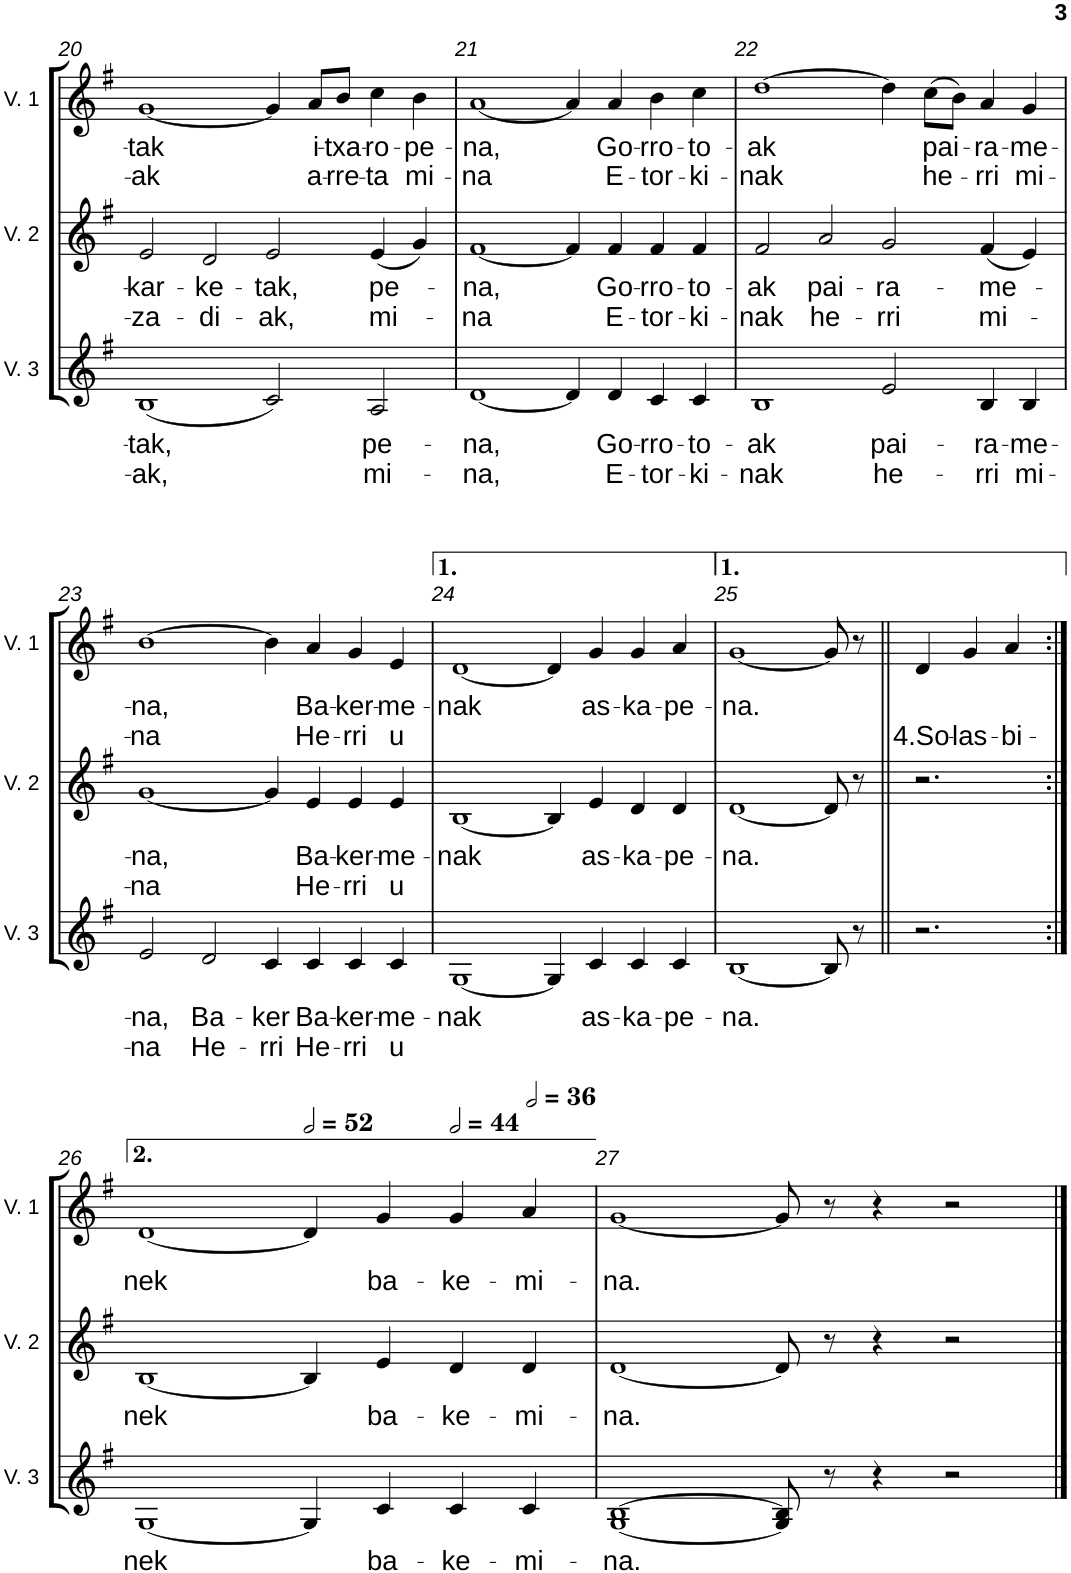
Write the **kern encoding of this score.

**kern	**text	**text	**kern	**text	**text	**kern	**text	**text
*part3	*part3	*part3	*part2	*part2	*part2	*part1	*part1	*part1
*staff3	*staff3	*staff3	*staff2	*staff2	*staff2	*staff1	*staff1	*staff1
*I"Voix 3	*	*	*I"Voix 2	*	*	*I"Voix 1	*	*
*I'V. 3	*	*	*I'V. 2	*	*	*I'V. 1	*	*
!!LO:PB:g=z
*clefG2	*	*	*clefG2	*	*	*clefG2	*	*
*k[f#]	*	*	*k[f#]	*	*	*k[f#]	*	*
*M4/2	*	*	*M4/2	*	*	*M4/2	*	*
=20	=20	=20	=20	=20	=20	=20	=20	=20
!	!LO:LY:b	!LO:LY:b	!	!LO:LY:b	!LO:LY:b	!	!LO:LY:b	!LO:LY:b
(1B	-tak,	-ak,	2e/	-kar-	-za-	[1g	-tak	-ak
!	!	!	!	!LO:LY:b	!LO:LY:b	!	!	!
.	.	.	2d/	-ke-	-di-	.	.	.
!	!	!	!	!LO:LY:b	!LO:LY:b	!	!	!
2c/)	.	.	2e/	-tak,	-ak,	4g/]	.	.
!	!	!	!	!	!	!	!LO:LY:b	!LO:LY:b
.	.	.	.	.	.	8a/L	i-	a-
!	!	!	!	!	!	!	!LO:LY:b	!LO:LY:b
.	.	.	.	.	.	8b/J	-txa-	-rre-
!	!LO:LY:b	!LO:LY:b	!	!LO:LY:b	!LO:LY:b	!	!LO:LY:b	!LO:LY:b
2A/	-pe-	mi-	(4e/	-pe-	mi-	4cc\	-ro-	-ta
!	!	!	!	!	!	!	!LO:LY:b	!LO:LY:b
.	.	.	4g/)	.	.	4b\	-pe-	mi-
=21	=21	=21	=21	=21	=21	=21	=21	=21
!	!LO:LY:b	!LO:LY:b	!	!LO:LY:b	!LO:LY:b	!	!LO:LY:b	!LO:LY:b
[1d	-na,	-na,	[1f#	-na,	-na	[1a	-na,	-na
4d/]	.	.	4f#/]	.	.	4a/]	.	.
!	!LO:LY:b	!LO:LY:b	!	!LO:LY:b	!LO:LY:b	!	!LO:LY:b	!LO:LY:b
4d/	Go-	E-	4f#/	Go-	E-	4a/	Go-	E-
!	!LO:LY:b	!LO:LY:b	!	!LO:LY:b	!LO:LY:b	!	!LO:LY:b	!LO:LY:b
4c/	-rro-	-tor-	4f#/	-rro-	-tor-	4b\	-rro-	-tor-
!	!LO:LY:b	!LO:LY:b	!	!LO:LY:b	!LO:LY:b	!	!LO:LY:b	!LO:LY:b
4c/	-to-	-ki-	4f#/	-to-	-ki-	4cc\	-to-	-ki-
=22	=22	=22	=22	=22	=22	=22	=22	=22
!	!LO:LY:b	!LO:LY:b	!	!LO:LY:b	!LO:LY:b	!	!LO:LY:b	!LO:LY:b
1B	-ak	-nak	2f#/	-ak	-nak	[1dd	-ak	-nak
!	!	!	!	!LO:LY:b	!LO:LY:b	!	!	!
.	.	.	2a/	pai-	he-	.	.	.
!	!LO:LY:b	!LO:LY:b	!	!LO:LY:b	!LO:LY:b	!	!	!
2e/	pai-	he-	2g/	-ra-	-rri	4dd\]	.	.
!	!	!	!	!	!	!	!LO:LY:b	!LO:LY:b
.	.	.	.	.	.	(8cc\L	pai-	he-
.	.	.	.	.	.	8b\J)	.	.
!	!LO:LY:b	!LO:LY:b	!	!LO:LY:b	!LO:LY:b	!	!LO:LY:b	!LO:LY:b
4B/	-ra-	-rri	(4f#/	-me-	mi-	4a/	-ra-	-rri
!	!LO:LY:b	!LO:LY:b	!	!	!	!	!LO:LY:b	!LO:LY:b
4B/	-me-	mi-	4e/)	.	.	4g/	-me-	mi-
!!LO:LB:g=z
=23	=23	=23	=23	=23	=23	=23	=23	=23
!	!LO:LY:b	!LO:LY:b	!	!LO:LY:b	!LO:LY:b	!	!LO:LY:b	!LO:LY:b
2e/	-na,	-na	[1g	-na,	-na	[1b	-na,	-na
!	!LO:LY:b	!LO:LY:b	!	!	!	!	!	!
2d/	Ba-	He-	.	.	.	.	.	.
!	!LO:LY:b	!LO:LY:b	!	!	!	!	!	!
4c/	-ker	-rri	4g/]	.	.	4b\]	.	.
!	!LO:LY:b	!LO:LY:b	!	!LO:LY:b	!LO:LY:b	!	!LO:LY:b	!LO:LY:b
4c/	Ba-	He-	4e/	Ba-	He-	4a/	Ba-	He-
!	!LO:LY:b	!LO:LY:b	!	!LO:LY:b	!LO:LY:b	!	!LO:LY:b	!LO:LY:b
4c/	-ker-	-rri	4e/	-ker-	-rri	4g/	-ker-	-rri
!	!LO:LY:b	!LO:LY:b	!	!LO:LY:b	!LO:LY:b	!	!LO:LY:b	!LO:LY:b
4c/	-me-	u	4e/	-me-	u	4e/	-me-	u
=24	=24	=24	=24	=24	=24	=24	=24	=24
!	!LO:LY:b	!	!	!LO:LY:b	!	!	!LO:LY:b	!
[1G	-nak	.	[1B	-nak	.	[1d	-nak	.
4G/]	.	.	4B/]	.	.	4d/]	.	.
!	!LO:LY:b	!	!	!LO:LY:b	!	!	!LO:LY:b	!
4c/	as-	.	4e/	as-	.	4g/	as-	.
!	!LO:LY:b	!	!	!LO:LY:b	!	!	!LO:LY:b	!
4c/	-ka-	.	4d/	-ka-	.	4g/	-ka-	.
!	!LO:LY:b	!	!	!LO:LY:b	!	!	!LO:LY:b	!
4c/	-pe-	.	4d/	-pe-	.	4a/	-pe-	.
=25	=25	=25	=25	=25	=25	=25	=25	=25
!	!LO:LY:b	!	!	!LO:LY:b	!	!	!LO:LY:b	!
[1B	-na.	.	[1d	-na.	.	[1g	-na.	.
8B/]	.	.	8d/]	.	.	8g/]	.	.
8r	.	.	8r	.	.	8r	.	.
!	!	!	!	!	!	!	!	!LO:LY:b
2.r	.	.	2.r	.	.	4d/	.	4.So-
!	!	!	!	!	!	!	!	!LO:LY:b
.	.	.	.	.	.	4g/	.	-las-
!	!	!	!	!	!	!	!	!LO:LY:b
.	.	.	.	.	.	4a/	.	-bi-
!!LO:LB:g=z
=26:|!	=26:|!	=26:|!	=26:|!	=26:|!	=26:|!	=26:|!	=26:|!	=26:|!
!	!	!LO:LY:b	!	!	!LO:LY:b	!	!	!LO:LY:b
[1G	.	-nek	[1B	.	-nek	[1d	.	-nek
*	*	*	*	*	*	*MM104	*	*
4G/]	.	.	4B/]	.	.	4d/]	.	.
!	!	!LO:LY:b	!	!	!LO:LY:b	!	!	!LO:LY:b
4c/	.	ba-	4e/	.	ba-	4g/	.	ba-
*	*	*	*	*	*	*MM88	*	*
!	!	!LO:LY:b	!	!	!LO:LY:b	!	!	!LO:LY:b
4c/	.	-ke-	4d/	.	-ke-	4g/	.	-ke-
*	*	*	*	*	*	*MM72	*	*
!	!	!LO:LY:b	!	!	!LO:LY:b	!	!	!LO:LY:b
4c/	.	-mi-	4d/	.	-mi-	4a/	.	-mi-
=27	=27	=27	=27	=27	=27	=27	=27	=27
!	!	!LO:LY:b	!	!	!LO:LY:b	!	!	!LO:LY:b
[1G [1B	.	-na.	[1d	.	-na.	[1g	.	-na.
8G/] 8B/]	.	.	8d/]	.	.	8g/]	.	.
8r	.	.	8r	.	.	8r	.	.
4r	.	.	4r	.	.	4r	.	.
2r	.	.	2r	.	.	2r	.	.
==	==	==	==	==	==	==	==	==
*-	*-	*-	*-	*-	*-	*-	*-	*-
